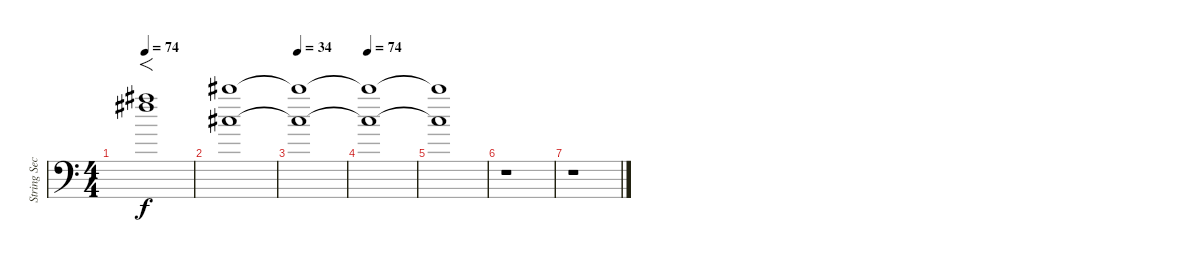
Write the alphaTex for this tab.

\track ("String Section" "String Sec") {instrument stringensemble1}
\staff {score}
\tuning (G3 D3 Bb2 F2 C2 G1 D1) {hide}
\ts (4 4)
\tempo 74
\clef f4
\ks c
(27.1 28.2).1{f dy f} |
(30.1 27.3).1{volume 0} |
\tempo 34
(30.1{t} 27.3{t}).1 |
\tempo 74
(30.1{t} 27.3{t}).1 |
(30.1{t} 27.3{t}).1 |
r.1 |
r.1
